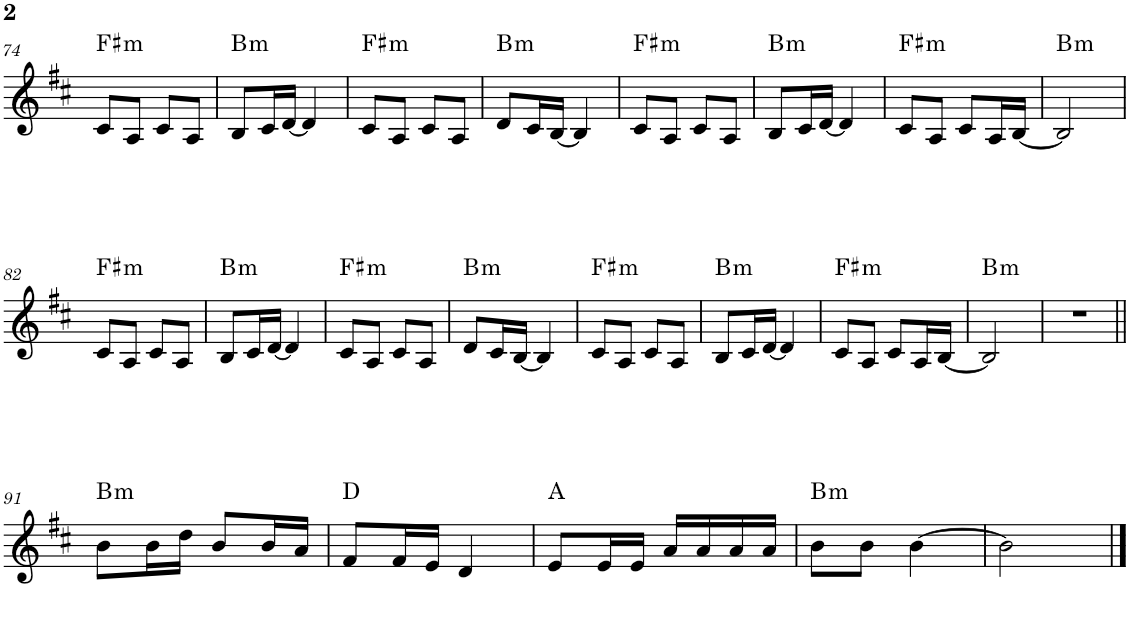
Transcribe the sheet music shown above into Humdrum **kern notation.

**kern	**harte
*part1	*part1
*staff1	*
*I"Piano	*
*I'Pno.	*
!!LO:PB:g=z
*clefG2	*
*k[f#c#]	*
*M2/4	*
=74	=74
!	!LO:H:kt=m
8c#/L	F#:min
8A/J	.
8c#/L	.
8A/J	.
=75	=75
!	!LO:H:kt=m
8B/L	B:min
16c#/L	.
[16d/JJ	.
4d/]	.
=76	=76
!	!LO:H:kt=m
8c#/L	F#:min
8A/J	.
8c#/L	.
8A/J	.
=77	=77
!	!LO:H:kt=m
8d/L	B:min
16c#/L	.
[16B/JJ	.
4B/]	.
=78	=78
!	!LO:H:kt=m
8c#/L	F#:min
8A/J	.
8c#/L	.
8A/J	.
=79	=79
!	!LO:H:kt=m
8B/L	B:min
16c#/L	.
[16d/JJ	.
4d/]	.
=80	=80
!	!LO:H:kt=m
8c#/L	F#:min
8A/J	.
8c#/L	.
16A/L	.
[16B/JJ	.
=81	=81
!	!LO:H:kt=m
2B/]	B:min
!!LO:LB:g=z
=82	=82
!	!LO:H:kt=m
8c#/L	F#:min
8A/J	.
8c#/L	.
8A/J	.
=83	=83
!	!LO:H:kt=m
8B/L	B:min
16c#/L	.
[16d/JJ	.
4d/]	.
=84	=84
!	!LO:H:kt=m
8c#/L	F#:min
8A/J	.
8c#/L	.
8A/J	.
=85	=85
!	!LO:H:kt=m
8d/L	B:min
16c#/L	.
[16B/JJ	.
4B/]	.
=86	=86
!	!LO:H:kt=m
8c#/L	F#:min
8A/J	.
8c#/L	.
8A/J	.
=87	=87
!	!LO:H:kt=m
8B/L	B:min
16c#/L	.
[16d/JJ	.
4d/]	.
=88	=88
!	!LO:H:kt=m
8c#/L	F#:min
8A/J	.
8c#/L	.
16A/L	.
[16B/JJ	.
=89	=89
!	!LO:H:kt=m
2B/]	B:min
=90	=90
2r	.
!!LO:LB:g=z
=91||	=91||
!	!LO:H:kt=m
8b\L	B:min
16b\L	.
16dd\JJ	.
8b/L	.
16b/L	.
16a/JJ	.
=92	=92
8f#/L	D:maj
16f#/L	.
16e/JJ	.
4d/	.
=93	=93
8e/L	A:maj
16e/L	.
16e/JJ	.
16a/LL	.
16a/	.
16a/	.
16a/JJ	.
=94	=94
!	!LO:H:kt=m
8b\L	B:min
8b\J	.
[4b\	.
=95	=95
2b\]	.
==	==
*-	*-
